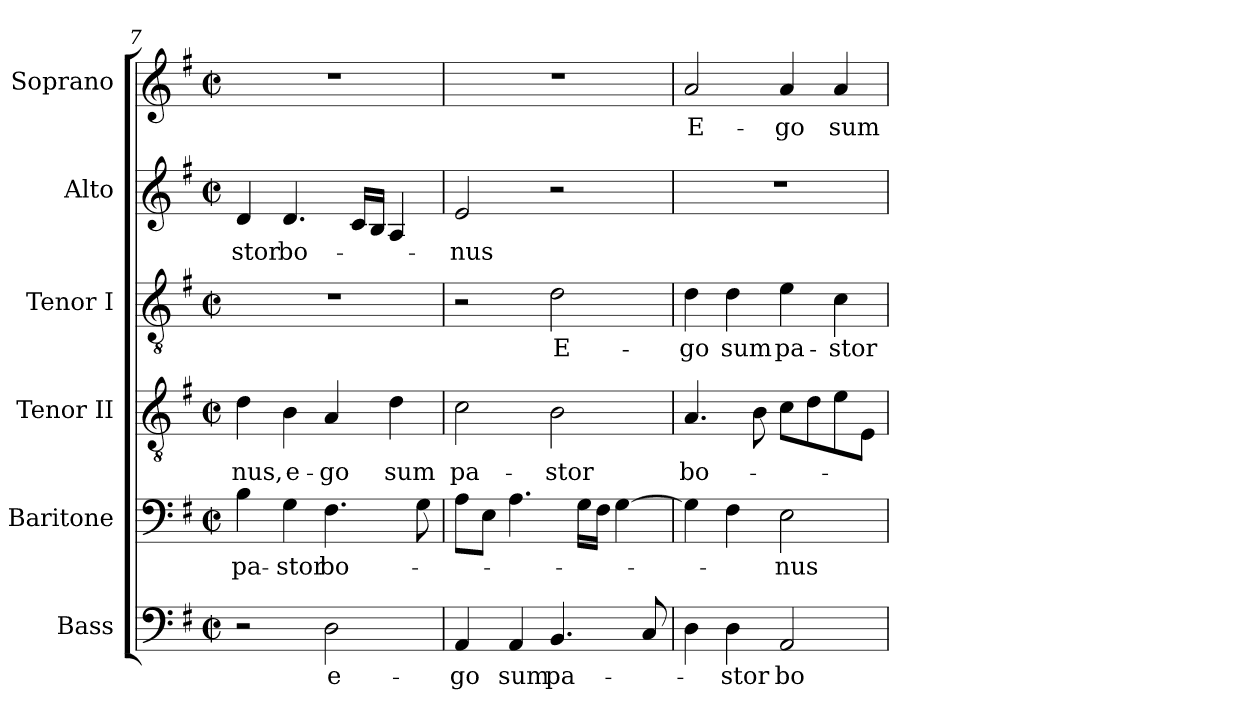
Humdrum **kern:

**kern	**text	**kern	**text	**kern	**text	**kern	**text	**kern	**text	**kern	**text
*part6	*part6	*part5	*part5	*part4	*part4	*part3	*part3	*part2	*part2	*part1	*part1
*staff6	*staff6	*staff5	*staff5	*staff4	*staff4	*staff3	*staff3	*staff2	*staff2	*staff1	*staff1
*I"Bass	*	*I"Baritone	*	*I"Tenor II	*	*I"Tenor I	*	*I"Alto	*	*I"Soprano	*
*I'B.	*	*I'B.	*	*I'T.	*	*I'T.	*	*I'A.	*	*I'S.	*
*clefF4	*	*clefF4	*	*clefGv2	*	*clefGv2	*	*clefG2	*	*clefG2	*
*	*	*	*	*ITrd7c12	*	*ITrd7c12	*	*	*	*	*
*k[f#]	*	*k[f#]	*	*k[f#]	*	*k[f#]	*	*k[f#]	*	*k[f#]	*
*G:	*	*G:	*	*G:	*	*G:	*	*G:	*	*G:	*
*M2/2	*	*M2/2	*	*M2/2	*	*M2/2	*	*M2/2	*	*M2/2	*
*met(c|)	*	*met(c|)	*	*met(c|)	*	*met(c|)	*	*met(c|)	*	*met(c|)	*
=7	=7	=7	=7	=7	=7	=7	=7	=7	=7	=7	=7
!	!	!	!LO:LY:b:color=#000000	!	!	!	!	!	!	!	!
!	!	!	!	!	!LO:LY:b:color=#000000	!	!	!	!	!	!
!	!	!	!	!	!	!	!	!	!LO:LY:b:color=#000000	!	!
2r	.	4Bi\	pa-	4Di\	-nus,	1r	.	4di/	-stor	1r	.
!	!	!	!LO:LY:b:color=#000000	!	!	!	!	!	!	!	!
!	!	!	!	!	!LO:LY:b:color=#000000	!	!	!	!	!	!
!	!	!	!	!	!	!	!	!	!LO:LY:b:color=#000000	!	!
.	.	4Gi\	-stor	4BBi\	e-	.	.	4.di/	bo-	.	.
!	!LO:LY:b:color=#000000	!	!	!	!	!	!	!	!	!	!
!	!	!	!LO:LY:b:color=#000000	!	!	!	!	!	!	!	!
!	!	!	!	!	!LO:LY:b:color=#000000	!	!	!	!	!	!
2Di\	e-	4.F#i\	bo-	4AAi/	-go	.	.	.	.	.	.
.	.	.	.	.	.	.	.	16ci/LL	.	.	.
.	.	.	.	.	.	.	.	16Bi/JJ	.	.	.
!	!	!	!	!	!LO:LY:b:color=#000000	!	!	!	!	!	!
.	.	.	.	4Di\	sum	.	.	4Ai/	.	.	.
.	.	8Gi\	.	.	.	.	.	.	.	.	.
=8	=8	=8	=8	=8	=8	=8	=8	=8	=8	=8	=8
!	!LO:LY:b:color=#000000	!	!	!	!	!	!	!	!	!	!
!	!	!	!	!	!LO:LY:b:color=#000000	!	!	!	!	!	!
!	!	!	!	!	!	!	!	!	!LO:LY:b:color=#000000	!	!
4AAi/	-go	8Ai\L	.	2Ci\	pa-	2r	.	2ei/	-nus	1r	.
.	.	8Ei\J	.	.	.	.	.	.	.	.	.
!	!LO:LY:b:color=#000000	!	!	!	!	!	!	!	!	!	!
4AAi/	sum	4.Ai\	.	.	.	.	.	.	.	.	.
!	!LO:LY:b:color=#000000	!	!	!	!	!	!	!	!	!	!
!	!	!	!	!	!LO:LY:b:color=#000000	!	!	!	!	!	!
!	!	!	!	!	!	!	!LO:LY:b:color=#000000	!	!	!	!
4.BBi/	pa-	.	.	2BBi\	-stor	2Di\	E-	2r	.	.	.
.	.	16Gi\LL	.	.	.	.	.	.	.	.	.
.	.	16F#i\JJ	.	.	.	.	.	.	.	.	.
.	.	[>4Gi\	.	.	.	.	.	.	.	.	.
8Ci/	.	.	.	.	.	.	.	.	.	.	.
=9	=9	=9	=9	=9	=9	=9	=9	=9	=9	=9	=9
!	!	!	!	!	!LO:LY:b:color=#000000	!	!	!	!	!	!
!	!	!	!	!	!	!	!LO:LY:b:color=#000000	!	!	!	!
!	!	!	!	!	!	!	!	!	!	!	!LO:LY:b:color=#000000
4Di\	.	4Gi\]	.	4.AAi/	bo-	4Di\	-go	1r	.	2ai/	E-
!	!LO:LY:b:color=#000000	!	!	!	!	!	!	!	!	!	!
!	!	!	!	!	!	!	!LO:LY:b:color=#000000	!	!	!	!
4Di\	-stor	4F#i\	.	.	.	4Di\	sum	.	.	.	.
.	.	.	.	8BBi\	.	.	.	.	.	.	.
!	!LO:LY:b:color=#000000	!	!	!	!	!	!	!	!	!	!
!	!	!	!LO:LY:b:color=#000000	!	!	!	!	!	!	!	!
!	!	!	!	!	!	!	!LO:LY:b:color=#000000	!	!	!	!
!	!	!	!	!	!	!	!	!	!	!	!LO:LY:b:color=#000000
2AAi/	bo-	2Ei\	-nus	8Ci\L	.	4Ei\	pa-	.	.	4ai/	-go
.	.	.	.	8Di\	.	.	.	.	.	.	.
!	!	!	!	!	!	!	!LO:LY:b:color=#000000	!	!	!	!
!	!	!	!	!	!	!	!	!	!	!	!LO:LY:b:color=#000000
.	.	.	.	8Ei\	.	4Ci\	-stor	.	.	4ai/	sum
.	.	.	.	8EEi\J	.	.	.	.	.	.	.
=	=	=	=	=	=	=	=	=	=	=	=
*-	*-	*-	*-	*-	*-	*-	*-	*-	*-	*-	*-
